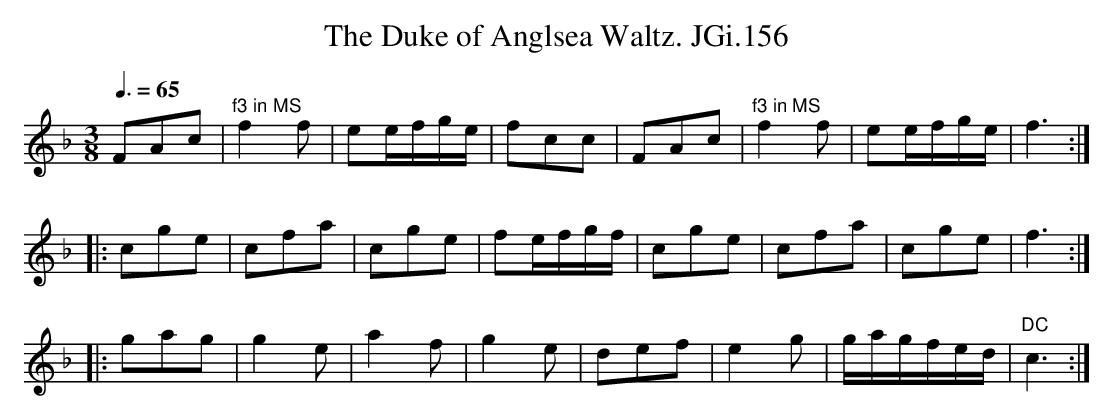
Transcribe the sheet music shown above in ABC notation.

X:1
T:Duke of Anglsea Waltz. JGi.156, The
M:3/8
L:1/8
Q:3/8=65
K:F
FAc|"^f3 in MS"f2f|ee/f/g/e/|fcc|FAc|"^f3 in MS"f2f|ee/f/g/e/|f3:|
|:cge|cfa|cge|fe/f/g/f/|cge|cfa|cge|f3:|
|:gag|g2e|a2f|g2e|def|e2g|g/a/g/f/e/d/|"DC"c3:|
